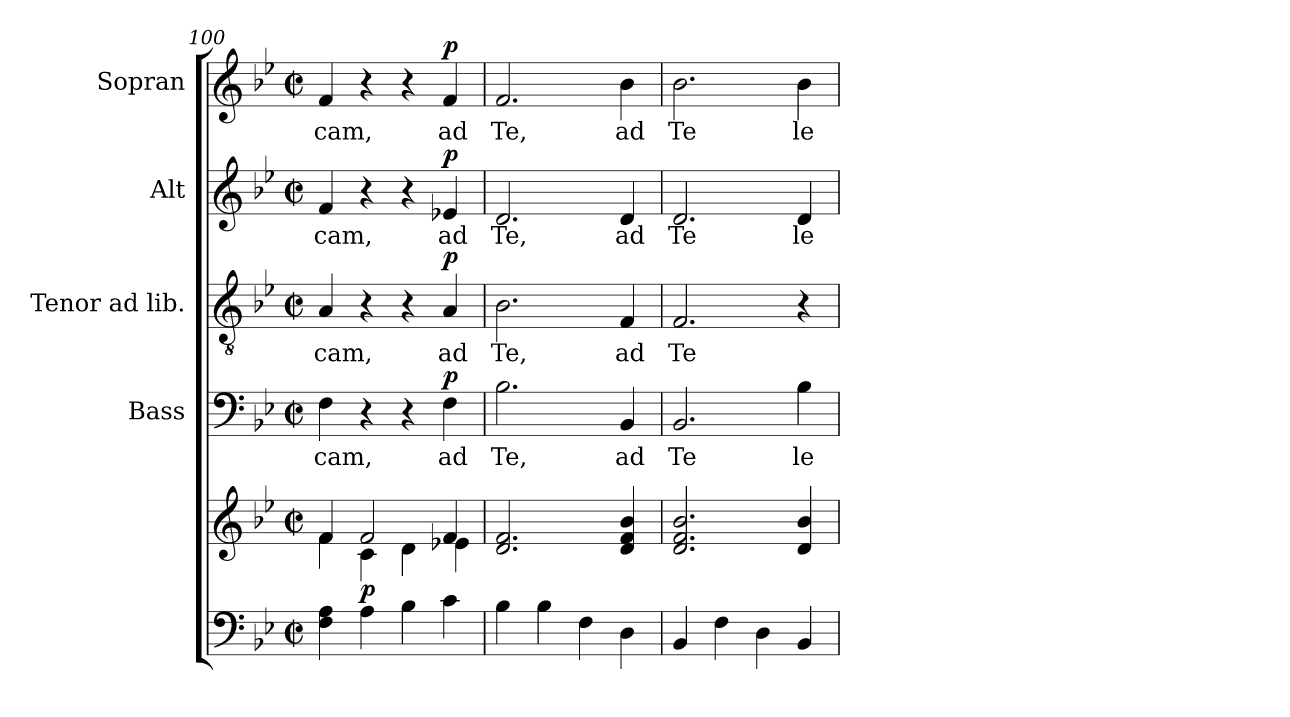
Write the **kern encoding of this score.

**kern	**kern	**dynam	**kern	**text	**dynam	**kern	**text	**dynam	**kern	**text	**dynam	**kern	**text	**dynam
*part5	*part5	*part5	*part4	*part4	*part4	*part3	*part3	*part3	*part2	*part2	*part2	*part1	*part1	*part1
*staff6	*staff5	*staff5/6	*staff4	*staff4	*staff4	*staff3	*staff3	*staff3	*staff2	*staff2	*staff2	*staff1	*staff1	*staff1
*	*	*	*I"Bass	*	*	*I"Tenor ad lib.	*	*	*I"Alt	*	*	*I"Sopran	*	*
*	*	*	*I'B.	*	*	*I'T.	*	*	*I'A.	*	*	*I'S.	*	*
*clefF4	*clefG2	*	*clefF4	*	*	*clefGv2	*	*	*clefG2	*	*	*clefG2	*	*
*k[b-e-]	*k[b-e-]	*	*k[b-e-]	*	*	*k[b-e-]	*	*	*k[b-e-]	*	*	*k[b-e-]	*	*
*B-:	*B-:	*	*B-:	*	*	*B-:	*	*	*B-:	*	*	*B-:	*	*
*M2/2	*M2/2	*	*M2/2	*	*	*M2/2	*	*	*M2/2	*	*	*M2/2	*	*
*met(c|)	*met(c|)	*	*met(c|)	*	*	*met(c|)	*	*	*met(c|)	*	*	*met(c|)	*	*
=100	=100	=100	=100	=100	=100	=100	=100	=100	=100	=100	=100	=100	=100	=100
*	*^	*	*	*	*	*	*	*	*	*	*	*	*	*
!	!	!	!	!	!LO:LY:b	!	!	!LO:LY:b	!	!	!LO:LY:b	!	!	!LO:LY:b	!
4F\ 4A\	4f/	4f\	.	4F\	-cam,	.	4A/	-cam,	.	4f/	-cam,	.	4f/	-cam,	.
!	!	!	!LO:DY:b	!	!	!	!	!	!	!	!	!	!	!	!
4A\	2f/	4c\	p	4r	.	.	4r	.	.	4r	.	.	4r	.	.
4B-\	.	4d\	.	4r	.	.	4r	.	.	4r	.	.	4r	.	.
!	!	!	!	!	!LO:LY:b	!LO:DY:a	!	!LO:LY:b	!LO:DY:a	!	!LO:LY:b	!LO:DY:a	!	!LO:LY:b	!LO:DY:a
4c\	4f/	4e-X\	.	4F\	ad	p	4A/	ad	p	4e-X/	ad	p	4f/	ad	p
!!LO:LB:g=z
=101	=101	=101	=101	=101	=101	=101	=101	=101	=101	=101	=101	=101	=101	=101	=101
!	!	!	!	!	!LO:LY:b	!	!	!LO:LY:b	!	!	!LO:LY:b	!	!	!LO:LY:b	!
*	*v	*v	*	*	*	*	*	*	*	*	*	*	*	*	*
4B-\	2.d/ 2.f/	.	2.B-\	Te,	.	2.B-\	Te,	.	2.d/	Te,	.	2.f/	Te,	.
4B-\	.	.	.	.	.	.	.	.	.	.	.	.	.	.
4F\	.	.	.	.	.	.	.	.	.	.	.	.	.	.
!	!	!	!	!LO:LY:b	!	!	!LO:LY:b	!	!	!LO:LY:b	!	!	!LO:LY:b	!
4D\	4d/ 4f/ 4b-/	.	4BB-/	ad	.	4F/	ad	.	4d/	ad	.	4b-\	ad	.
=102	=102	=102	=102	=102	=102	=102	=102	=102	=102	=102	=102	=102	=102	=102
!	!	!	!	!LO:LY:b	!	!	!LO:LY:b	!	!	!LO:LY:b	!	!	!LO:LY:b	!
4BB-/	2.d/ 2.f/ 2.b-/	.	2.BB-/	Te	.	2.F/	Te	.	2.d/	Te	.	2.b-\	Te	.
4F\	.	.	.	.	.	.	.	.	.	.	.	.	.	.
4D\	.	.	.	.	.	.	.	.	.	.	.	.	.	.
!	!	!	!	!LO:LY:b	!	!	!	!	!	!LO:LY:b	!	!	!LO:LY:b	!
4BB-/	4d/ 4b-/	.	4B-\	le-	.	4r	.	.	4d/	le-	.	4b-\	le-	.
=	=	=	=	=	=	=	=	=	=	=	=	=	=	=
*-	*-	*-	*-	*-	*-	*-	*-	*-	*-	*-	*-	*-	*-	*-
